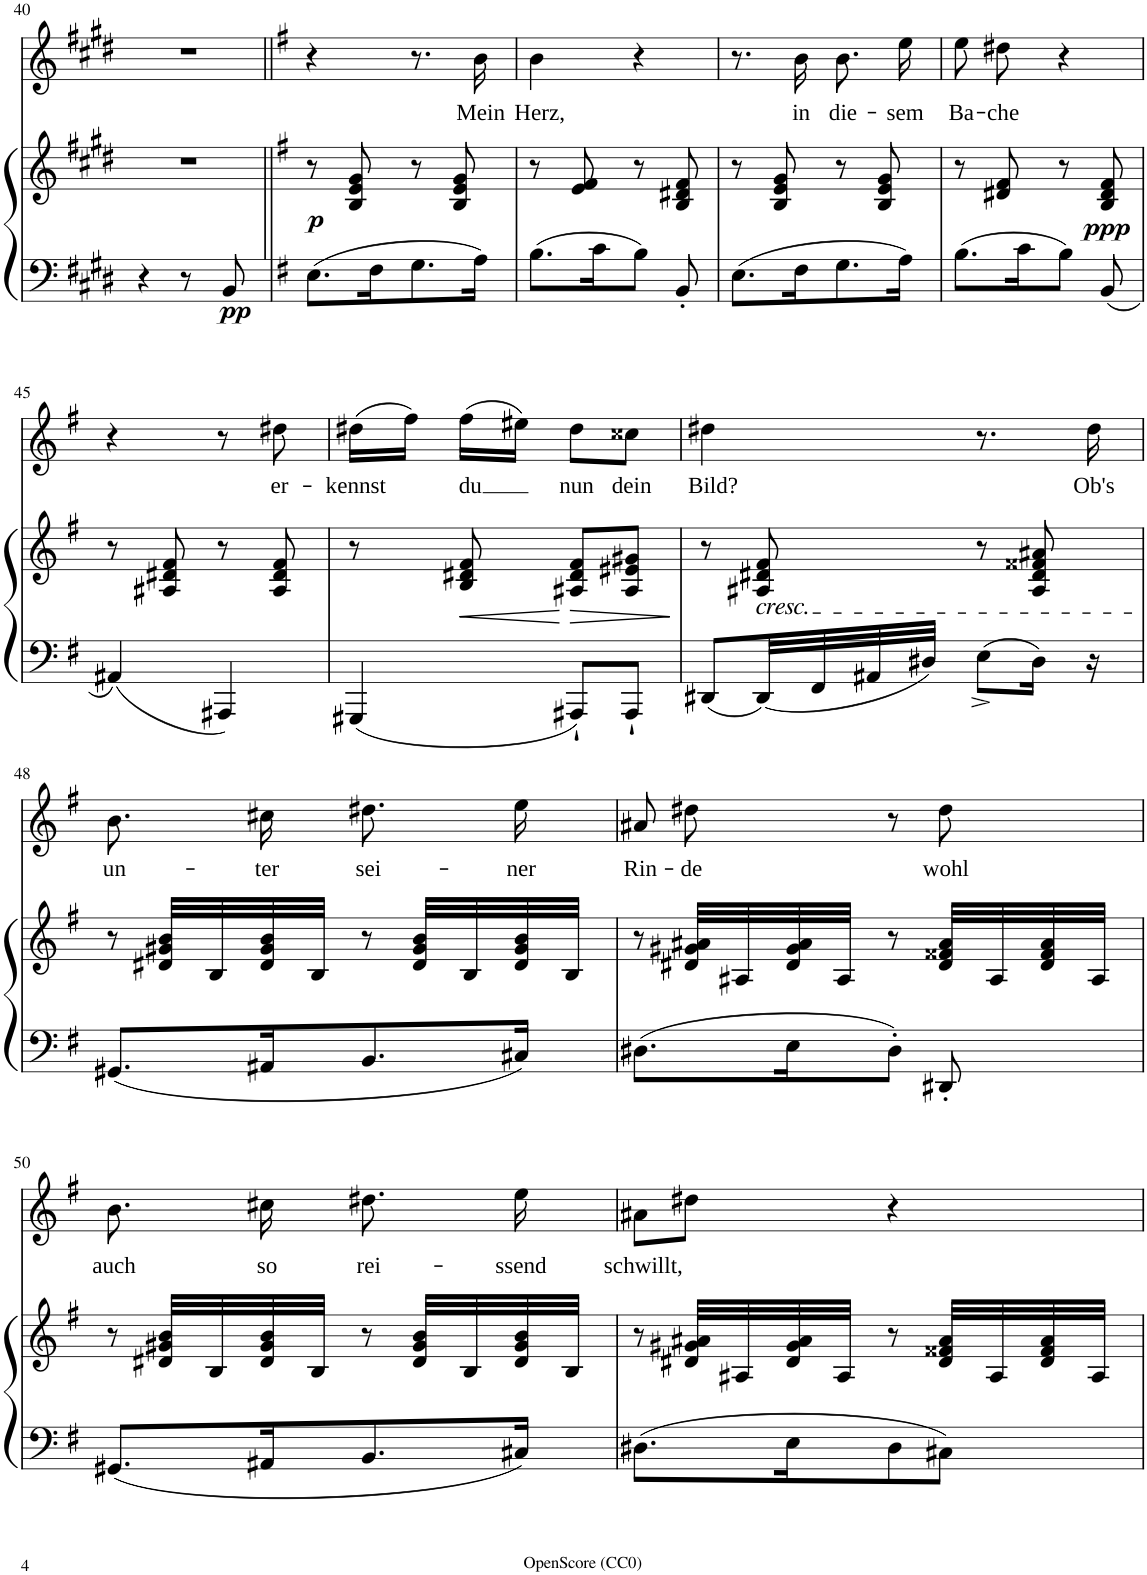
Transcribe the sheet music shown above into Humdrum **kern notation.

**kern	**kern	**dynam	**kern	**text
*part2	*part2	*part2	*part1	*part1
*staff3	*staff2	*staff2/3	*staff1	*staff1
*I"Pianoforte	*	*	*I"Singstimme Voice	*
*I'Pno	*	*	*	*
!!LO:PB:g=z
*clefF4	*clefG2	*	*clefG2	*
*k[f#c#g#d#]	*k[f#c#g#d#]	*	*k[f#c#g#d#]	*
*M2/4	*M2/4	*	*M2/4	*
=40	=40	=40	=40	=40
4r	2r	.	2r	.
8r	.	.	.	.
!	!	!LO:DY:b=2	!	!
8BB/	.	pp	.	.
=41||	=41||	=41||	=41||	=41||
*k[f#]	*k[f#]	*	*k[f#]	*
!	!	!LO:DY:b	!	!
8.E\L	8r	p	4r	.
.	8B/ 8e/ 8g/	.	.	.
16F#\K	.	.	.	.
8.G\	8r	.	8.r	.
.	8B/ 8e/ 8g/	.	.	.
!	!	!	!	!LO:LY:b
16A\Jk	.	.	16b\	Mein
=42	=42	=42	=42	=42
!	!	!	!	!LO:LY:b
8.B\L	8r	.	4b\	Herz,
.	8e/ 8f#/	.	.	.
16c\K	.	.	.	.
8B\J	8r	.	4r	.
8BB'/	8B/ 8d#X/ 8f#/	.	.	.
=43	=43	=43	=43	=43
8.E\L	8r	.	8.r	.
.	8B/ 8e/ 8g/	.	.	.
!	!	!	!	!LO:LY:b
16F#\K	.	.	16b\	in
!	!	!	!	!LO:LY:b
8.G\	8r	.	8.b\	die-
.	8B/ 8e/ 8g/	.	.	.
!	!	!	!	!LO:LY:b
16A\Jk	.	.	16ee\	-sem
=44	=44	=44	=44	=44
!	!	!	!	!LO:LY:b
8.B\L	8r	.	8ee\	Ba-
!	!	!	!	!LO:LY:b
.	8d#X/ 8f#/	.	8dd#X\	-che
16c\K	.	.	.	.
8B\J	8r	.	4r	.
!	!	!LO:DY:b	!	!
8BB/	8B/ 8d#/ 8f#/	ppp	.	.
!!LO:LB:g=z
=45	=45	=45	=45	=45
4AA#X/	8r	.	4r	.
.	8A#X/ 8d#X/ 8f#/	.	.	.
4AAA#X/	8r	.	8r	.
!	!	!	!	!LO:LY:b
.	8A#/ 8d#/ 8f#/	.	8dd#X\	er-
=46	=46	=46	=46	=46
!	!	!	!	!LO:LY:b
4GGG#X/	8r	.	(16dd#X\LL	-kennst
.	.	.	16ff#\JJ)	.
!	!	!LO:HP:b	!	!LO:LY:b
.	8B/ 8d#X/ 8f#/	<	(16ff#\LL	du
.	.	.	16ee#X\JJ)	.
!	!	!LO:HP:n=1:b	!	!LO:LY:b
8AAA#X`/L	8A#X/ 8d#/ 8f#/L	[ >	8dd#\L	nun
!	!	!	!	!LO:LY:b
8AAA#`/J	8A#/ 8e#X/ 8g#X/J	.	8cc##X\J	dein
.	.	]	.	.
=47	=47	=47	=47	=47
!	!	!	!	!LO:LY:b
8DD#X/L	8r	.	4dd#X\	Bild?
!	!LO:TX:b:i:t=cresc.	!	!	!
32DD#/LL	8A#X/ 8d#X/ 8f#/	.	.	.
32FF#/	.	.	.	.
32AA#X/	.	.	.	.
32D#X/JJJ	.	.	.	.
8E^<\L	8r	.	8.r	.
16D#\Jk	8A#/ 8d#/ 8f##X/ 8a#X/	.	.	.
!	!	!	!	!LO:LY:b
16r	.	.	16dd#\	Ob's
!!LO:LB:g=z
=48	=48	=48	=48	=48
!	!	!	!	!LO:LY:b
8.GG#X/L	8r	.	8.b\	un-
.	32d#X/ 32g#X/ 32b/LLL	.	.	.
.	32B/	.	.	.
!	!	!	!	!LO:LY:b
16AA#X/K	32d#/ 32g#/ 32b/	.	16cc#X\	-ter
.	32B/JJJ	.	.	.
!	!	!	!	!LO:LY:b
8.BB/	8r	.	8.dd#X\	sei-
.	32d#/ 32g#/ 32b/LLL	.	.	.
.	32B/	.	.	.
!	!	!	!	!LO:LY:b
16C#X/Jk	32d#/ 32g#/ 32b/	.	16ee\	-ner
.	32B/JJJ	.	.	.
=49	=49	=49	=49	=49
!	!	!	!	!LO:LY:b
8.D#X\L	8r	.	8a#X/	Rin-
!	!	!	!	!LO:LY:b
.	32d#X/ 32g#X/ 32a#X/LLL	.	8dd#X\	-de
.	32A#X/	.	.	.
16E\K	32d#/ 32g#/ 32a#/	.	.	.
.	32A#/JJJ	.	.	.
8D#'\J	8r	.	8r	.
!	!	!	!	!LO:LY:b
8DD#X'/	32d#/ 32f##X/ 32a#/LLL	.	8dd#\	wohl
.	32A#/	.	.	.
.	32d#/ 32f##/ 32a#/	.	.	.
.	32A#/JJJ	.	.	.
!!LO:LB:g=z
=50	=50	=50	=50	=50
!	!	!	!	!LO:LY:b
8.GG#X/L	8r	.	8.b\	auch
.	32d#X/ 32g#X/ 32b/LLL	.	.	.
.	32B/	.	.	.
!	!	!	!	!LO:LY:b
16AA#X/K	32d#/ 32g#/ 32b/	.	16cc#X\	so
.	32B/JJJ	.	.	.
!	!	!	!	!LO:LY:b
8.BB/	8r	.	8.dd#X\	rei-
.	32d#/ 32g#/ 32b/LLL	.	.	.
.	32B/	.	.	.
!	!	!	!	!LO:LY:b
16C#X/Jk	32d#/ 32g#/ 32b/	.	16ee\	-ssend
.	32B/JJJ	.	.	.
=51	=51	=51	=51	=51
!	!	!	!	!LO:LY:b
8.D#X\L	8r	.	8a#X\L	schwillt,
.	32d#X/ 32g#X/ 32a#X/LLL	.	8dd#X\J	.
.	32A#X/	.	.	.
16E\K	32d#/ 32g#/ 32a#/	.	.	.
.	32A#/JJJ	.	.	.
8D#\	8r	.	4r	.
8C#X\J	32d#/ 32f##X/ 32a#/LLL	.	.	.
.	32A#/	.	.	.
.	32d#/ 32f##/ 32a#/	.	.	.
.	32A#/JJJ	.	.	.
=	=	=	=	=
*-	*-	*-	*-	*-
